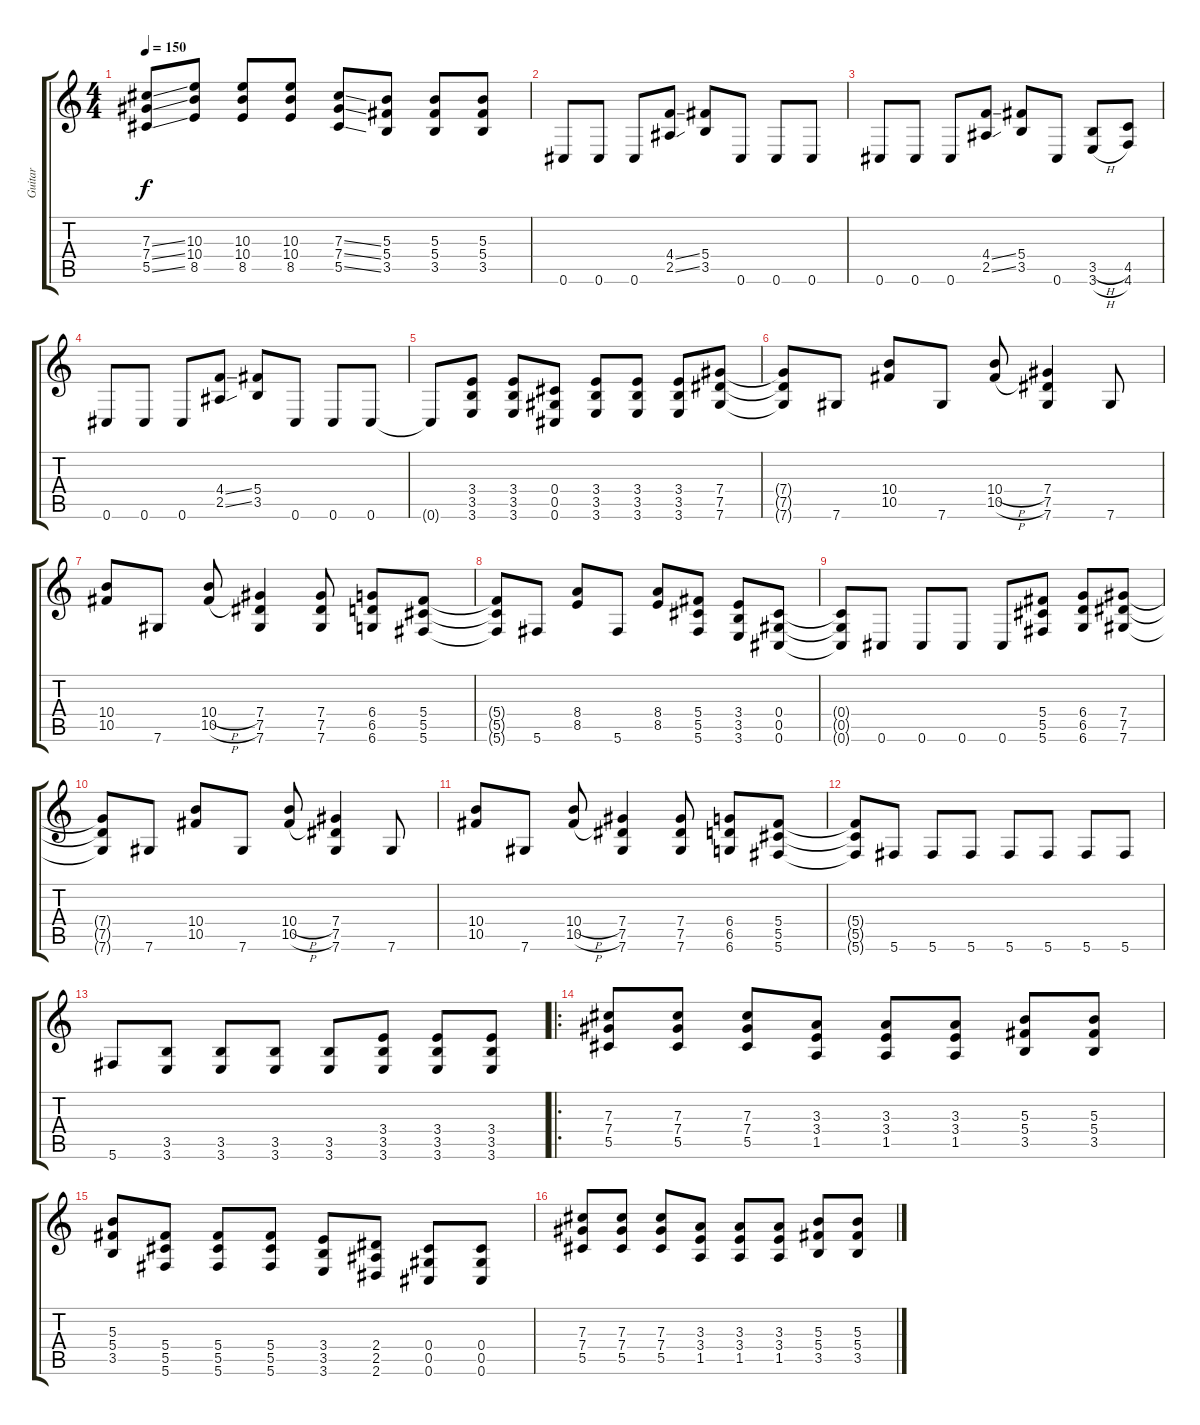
\track ("Guitar" "Guitar") {instrument distortionguitar}
\staff {score tabs}
\tuning (Eb4 Bb3 Gb3 Db3 Ab2 Db2) {hide}
\ts (4 4)
\tempo 150
\clef g2
\ks c
(7.3{ss} 7.4{ss} 5.5{ss}).8{dy f} (10.3 10.4 8.5).8 (10.3 10.4 8.5).8 (10.3 10.4 8.5).8 (7.3{ss} 7.4{ss} 5.5{ss}).8 (5.3 5.4 3.5).8 (5.3 5.4 3.5).8 (5.3 5.4 3.5).8 |
0.6.8 0.6.8 0.6.8 (4.4{ss} 2.5{ss}).8 (5.4 3.5).8 0.6.8 0.6.8 0.6.8 |
0.6.8 0.6.8 0.6.8 (4.4{ss} 2.5{ss}).8 (5.4 3.5).8 0.6.8 (3.5{h} 3.6{h}).8 (4.5 4.6).8 |
0.6.8 0.6.8 0.6.8 (4.4{ss} 2.5{ss}).8 (5.4 3.5).8 0.6.8 0.6.8 0.6.8 |
0.6{t}.8 (3.4 3.5 3.6).8 (3.4 3.5 3.6).8 (0.4 0.5 0.6).8 (3.4 3.5 3.6).8 (3.4 3.5 3.6).8 (3.4 3.5 3.6).8 (7.4 7.5 7.6).8 |
(7.4{t} 7.5{t} 7.6{t}).8 7.6.8 (10.4 10.5).8 7.6.8 (10.4{h} 10.5{h}).8 (7.4 7.5 7.6).4 7.6.8 |
(10.4 10.5).8 7.6.8 (10.4{h} 10.5{h}).8 (7.4 7.5 7.6).4 (7.4 7.5 7.6).8 (6.4 6.5 6.6).8 (5.4 5.5 5.6).8 |
(5.4{t} 5.5{t} 5.6{t}).8 5.6.8 (8.4 8.5).8 5.6.8 (8.4 8.5).8 (5.4 5.5 5.6).8 (3.4 3.5 3.6).8 (0.4 0.5 0.6).8 |
(0.4{t} 0.5{t} 0.6{t}).8 0.6.8 0.6.8 0.6.8 0.6.8 (5.4 5.5 5.6).8 (6.4 6.5 6.6).8 (7.4 7.5 7.6).8 |
(7.4{t} 7.5{t} 7.6{t}).8 7.6.8 (10.4 10.5).8 7.6.8 (10.4{h} 10.5{h}).8 (7.4 7.5 7.6).4 7.6.8 |
(10.4 10.5).8 7.6.8 (10.4{h} 10.5{h}).8 (7.4 7.5 7.6).4 (7.4 7.5 7.6).8 (6.4 6.5 6.6).8 (5.4 5.5 5.6).8 |
(5.4{t} 5.5{t} 5.6{t}).8 5.6.8 5.6.8 5.6.8 5.6.8 5.6.8 5.6.8 5.6.8 |
5.6.8 (3.5 3.6).8 (3.5 3.6).8 (3.5 3.6).8 (3.5 3.6).8 (3.4 3.5 3.6).8 (3.4 3.5 3.6).8 (3.4 3.5 3.6).8 |
\ro
(7.3 7.4 5.5).8 (7.3 7.4 5.5).8 (7.3 7.4 5.5).8 (3.3 3.4 1.5).8 (3.3 3.4 1.5).8 (3.3 3.4 1.5).8 (5.3 5.4 3.5).8 (5.3 5.4 3.5).8 |
(5.3 5.4 3.5).8 (5.4 5.5 5.6).8 (5.4 5.5 5.6).8 (5.4 5.5 5.6).8 (3.4 3.5 3.6).8 (2.4 2.5 2.6).8 (0.4 0.5 0.6).8 (0.4 0.5 0.6).8 |
(7.3 7.4 5.5).8 (7.3 7.4 5.5).8 (7.3 7.4 5.5).8 (3.3 3.4 1.5).8 (3.3 3.4 1.5).8 (3.3 3.4 1.5).8 (5.3 5.4 3.5).8 (5.3 5.4 3.5).8
